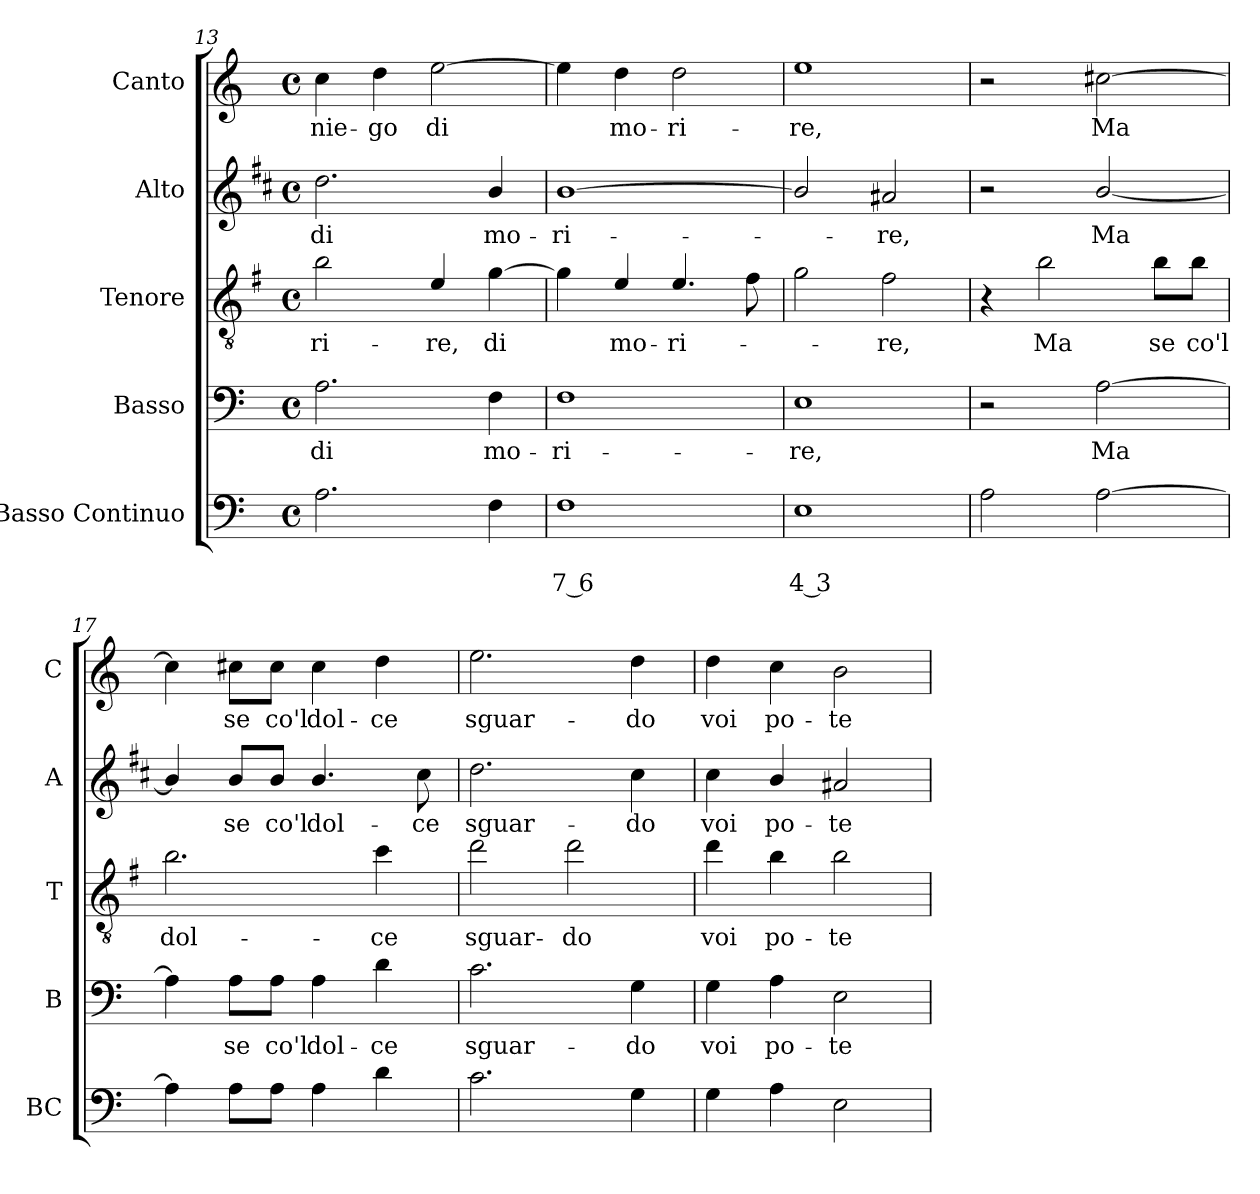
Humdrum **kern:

**kern	**text	**text	**kern	**text	**kern	**text	**kern	**text	**kern	**text
*part5	*part5	*part5	*part4	*part4	*part3	*part3	*part2	*part2	*part1	*part1
*staff5	*staff5	*staff5	*staff4	*staff4	*staff3	*staff3	*staff2	*staff2	*staff1	*staff1
*I"Basso Continuo	*	*	*I"Basso	*	*I"Tenore	*	*I"Alto	*	*I"Canto	*
*I'BC	*	*	*I'B	*	*I'T	*	*I'A	*	*I'C	*
*clefF4	*	*	*clefF4	*	*clefGv2	*	*clefG2	*	*clefG2	*
*	*	*	*	*	*ITrd4c7	*	*ITrd1c2	*	*	*
*k[]	*	*	*k[]	*	*k[]	*	*k[]	*	*k[]	*
*C:	*	*	*C:	*	*C:	*	*C:	*	*C:	*
*M4/4	*	*	*M4/4	*	*M4/4	*	*M4/4	*	*M4/4	*
*met(c)	*	*	*met(c)	*	*met(c)	*	*met(c)	*	*met(c)	*
=13	=13	=13	=13	=13	=13	=13	=13	=13	=13	=13
!	!	!	!	!LO:LY:b	!	!	!	!	!	!
!	!	!	!	!	!	!LO:LY:b	!	!	!	!
!	!	!	!	!	!	!	!	!LO:LY:b	!	!
!	!	!	!	!	!	!	!	!	!	!LO:LY:b
2.A\	.	.	2.A\	di	2e\	-ri-	2.cc\	di	4cc\	nie-
!	!	!	!	!	!	!	!	!	!	!LO:LY:b
.	.	.	.	.	.	.	.	.	4dd\	-go
!	!	!	!	!	!	!LO:LY:b	!	!	!	!
!	!	!	!	!	!	!	!	!	!	!LO:LY:b
.	.	.	.	.	4A/	-re,	.	.	[2ee\	di
!	!	!	!	!LO:LY:b	!	!	!	!	!	!
!	!	!	!	!	!	!LO:LY:b	!	!	!	!
!	!	!	!	!	!	!	!	!LO:LY:b	!	!
4F\	.	.	4F\	mo-	[4c\	di	4a/	mo-	.	.
!!LO:PB:g=z
=14	=14	=14	=14	=14	=14	=14	=14	=14	=14	=14
!	!	!LO:LY:b	!	!	!	!	!	!	!	!
!	!	!	!	!LO:LY:b	!	!	!	!	!	!
!	!	!	!	!	!	!	!	!LO:LY:b	!	!
1F	.	7 6	1F	-ri-	4c\]	.	[1a	-ri-	4ee\]	.
!	!	!	!	!	!	!LO:LY:b	!	!	!	!
!	!	!	!	!	!	!	!	!	!	!LO:LY:b
.	.	.	.	.	4A/	mo-	.	.	4dd\	mo-
!	!	!	!	!	!	!LO:LY:b	!	!	!	!
!	!	!	!	!	!	!	!	!	!	!LO:LY:b
.	.	.	.	.	4.A/	-ri-	.	.	2dd\	-ri-
.	.	.	.	.	8B\	.	.	.	.	.
=15	=15	=15	=15	=15	=15	=15	=15	=15	=15	=15
!	!	!LO:LY:b	!	!	!	!	!	!	!	!
!	!	!	!	!LO:LY:b	!	!	!	!	!	!
!	!	!	!	!	!	!	!	!	!	!LO:LY:b
1E	.	4 3	1E	-re,	2c\	.	2a/]	.	1ee	-re,
!	!	!	!	!	!	!LO:LY:b	!	!	!	!
!	!	!	!	!	!	!	!	!LO:LY:b	!	!
.	.	.	.	.	2B\	-re,	2g#X/	-re,	.	.
=16	=16	=16	=16	=16	=16	=16	=16	=16	=16	=16
2A\	.	.	2r	.	4r	.	2r	.	2r	.
!	!	!	!	!	!	!LO:LY:b	!	!	!	!
.	.	.	.	.	2e\	Ma	.	.	.	.
!	!	!	!	!LO:LY:b	!	!	!	!	!	!
!	!	!	!	!	!	!	!	!LO:LY:b	!	!
!	!	!	!	!	!	!	!	!	!	!LO:LY:b
[2A\	.	.	[2A\	Ma	.	.	[2a/	Ma	[2cc#X\	Ma
!	!	!	!	!	!	!LO:LY:b	!	!	!	!
.	.	.	.	.	8e\L	se	.	.	.	.
!	!	!	!	!	!	!LO:LY:b	!	!	!	!
.	.	.	.	.	8e\J	co'l	.	.	.	.
=17	=17	=17	=17	=17	=17	=17	=17	=17	=17	=17
!	!	!	!	!	!	!LO:LY:b	!	!	!	!
4A\]	.	.	4A\]	.	2.e\	dol-	4a/]	.	4cc#\]	.
!	!	!	!	!LO:LY:b	!	!	!	!	!	!
!	!	!	!	!	!	!	!	!LO:LY:b	!	!
!	!	!	!	!	!	!	!	!	!	!LO:LY:b
8A\L	.	.	8A\L	se	.	.	8a/L	se	8cc#X\L	se
!	!	!	!	!LO:LY:b	!	!	!	!	!	!
!	!	!	!	!	!	!	!	!LO:LY:b	!	!
!	!	!	!	!	!	!	!	!	!	!LO:LY:b
8A\J	.	.	8A\J	co'l	.	.	8a/J	co'l	8cc#\J	co'l
!	!	!	!	!LO:LY:b	!	!	!	!	!	!
!	!	!	!	!	!	!	!	!LO:LY:b	!	!
!	!	!	!	!	!	!	!	!	!	!LO:LY:b
4A\	.	.	4A\	dol-	.	.	4.a/	dol-	4cc#\	dol-
!	!	!	!	!LO:LY:b	!	!	!	!	!	!
!	!	!	!	!	!	!LO:LY:b	!	!	!	!
!	!	!	!	!	!	!	!	!	!	!LO:LY:b
4d\	.	.	4d\	-ce	4f\	-ce	.	.	4dd\	-ce
!	!	!	!	!	!	!	!	!LO:LY:b	!	!
.	.	.	.	.	.	.	8b\	-ce	.	.
=18	=18	=18	=18	=18	=18	=18	=18	=18	=18	=18
!	!	!	!	!LO:LY:b	!	!	!	!	!	!
!	!	!	!	!	!	!LO:LY:b	!	!	!	!
!	!	!	!	!	!	!	!	!LO:LY:b	!	!
!	!	!	!	!	!	!	!	!	!	!LO:LY:b
2.c\	.	.	2.c\	sguar-	2g\	sguar-	2.cc\	sguar-	2.ee\	sguar-
!	!	!	!	!	!	!LO:LY:b	!	!	!	!
.	.	.	.	.	2g\	-do	.	.	.	.
!	!	!	!	!LO:LY:b	!	!	!	!	!	!
!	!	!	!	!	!	!	!	!LO:LY:b	!	!
!	!	!	!	!	!	!	!	!	!	!LO:LY:b
4G\	.	.	4G\	-do	.	.	4b\	-do	4dd\	-do
=19	=19	=19	=19	=19	=19	=19	=19	=19	=19	=19
!	!	!	!	!LO:LY:b	!	!	!	!	!	!
!	!	!	!	!	!	!LO:LY:b	!	!	!	!
!	!	!	!	!	!	!	!	!LO:LY:b	!	!
!	!	!	!	!	!	!	!	!	!	!LO:LY:b
4G\	.	.	4G\	voi	4g\	voi	4b\	voi	4dd\	voi
!	!	!	!	!LO:LY:b	!	!	!	!	!	!
!	!	!	!	!	!	!LO:LY:b	!	!	!	!
!	!	!	!	!	!	!	!	!LO:LY:b	!	!
!	!	!	!	!	!	!	!	!	!	!LO:LY:b
4A\	.	.	4A\	po-	4e\	po-	4a/	po-	4cc\	po-
!	!	!	!	!LO:LY:b	!	!	!	!	!	!
!	!	!	!	!	!	!LO:LY:b	!	!	!	!
!	!	!	!	!	!	!	!	!LO:LY:b	!	!
!	!	!	!	!	!	!	!	!	!	!LO:LY:b
2E\	.	.	2E\	-te-	2e\	-te-	2g#X/	-te-	2b\	-te-
=	=	=	=	=	=	=	=	=	=	=
*-	*-	*-	*-	*-	*-	*-	*-	*-	*-	*-
